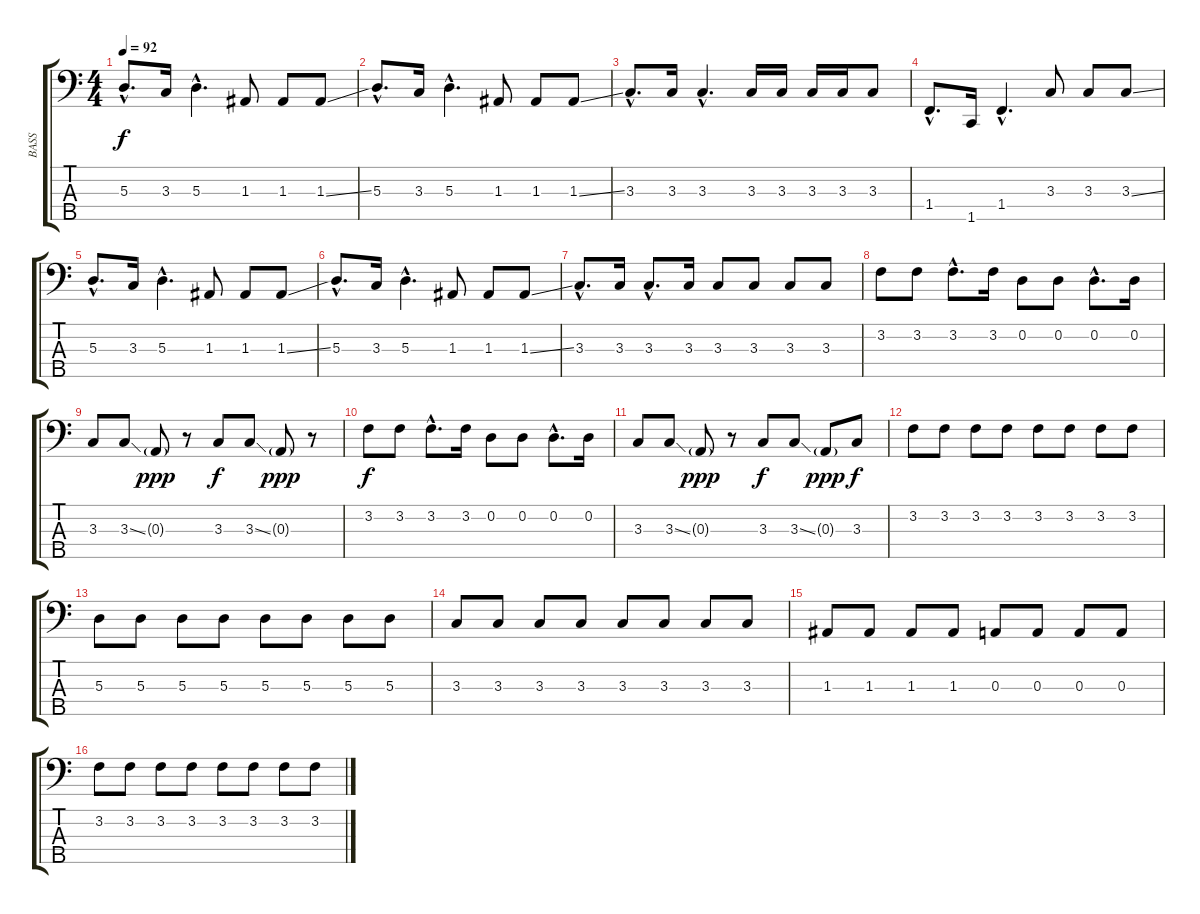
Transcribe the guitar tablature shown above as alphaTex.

\track ("BASS" "BASS") {instrument electricbassfinger}
\staff {score tabs}
\tuning (G2 D2 A1 E1 B0) {hide}
\ts (4 4)
\tempo 92
\clef f4
\ks c
5.3{hac}.8{d dy f} 3.3.16 5.3{hac}.4{d} 1.3.8 1.3.8 1.3{ss}.8 |
5.3{hac}.8{d} 3.3.16 5.3{hac}.4{d} 1.3.8 1.3.8 1.3{ss}.8 |
3.3{hac}.8{d} 3.3.16 3.3{hac}.4{d} 3.3.16 3.3.16 3.3.16 3.3.16 3.3.8 |
1.4{hac}.8{d} 1.5.16 1.4{hac}.4{d} 3.3.8 3.3.8 3.3{ss}.8 |
5.3{hac}.8{d} 3.3.16 5.3{hac}.4{d} 1.3.8 1.3.8 1.3{ss}.8 |
5.3{hac}.8{d} 3.3.16 5.3{hac}.4{d} 1.3.8 1.3.8 1.3{ss}.8 |
3.3{hac}.8{d} 3.3.16 3.3{hac}.8{d} 3.3.16 3.3.8 3.3.8 3.3.8 3.3.8 |
3.2.8 3.2.8 3.2{hac}.8{d} 3.2.16 0.2.8 0.2.8 0.2{hac}.8{d} 0.2.16 |
3.3.8 3.3{ss}.8 0.3{g}.8{dy ppp} r.8 3.3.8{dy f} 3.3{ss}.8 0.3{g}.8{dy ppp} r.8 |
3.2.8{dy f} 3.2.8 3.2{hac}.8{d} 3.2.16 0.2.8 0.2.8 0.2{hac}.8{d} 0.2.16 |
3.3.8 3.3{ss}.8 0.3{g}.8{dy ppp} r.8 3.3.8{dy f} 3.3{ss}.8 0.3{g}.8{dy ppp} 3.3.8{dy f} |
3.2.8 3.2.8 3.2.8 3.2.8 3.2.8 3.2.8 3.2.8 3.2.8 |
5.3.8 5.3.8 5.3.8 5.3.8 5.3.8 5.3.8 5.3.8 5.3.8 |
3.3.8 3.3.8 3.3.8 3.3.8 3.3.8 3.3.8 3.3.8 3.3.8 |
1.3.8 1.3.8 1.3.8 1.3.8 0.3.8 0.3.8 0.3.8 0.3.8 |
3.2.8 3.2.8 3.2.8 3.2.8 3.2.8 3.2.8 3.2.8 3.2.8
